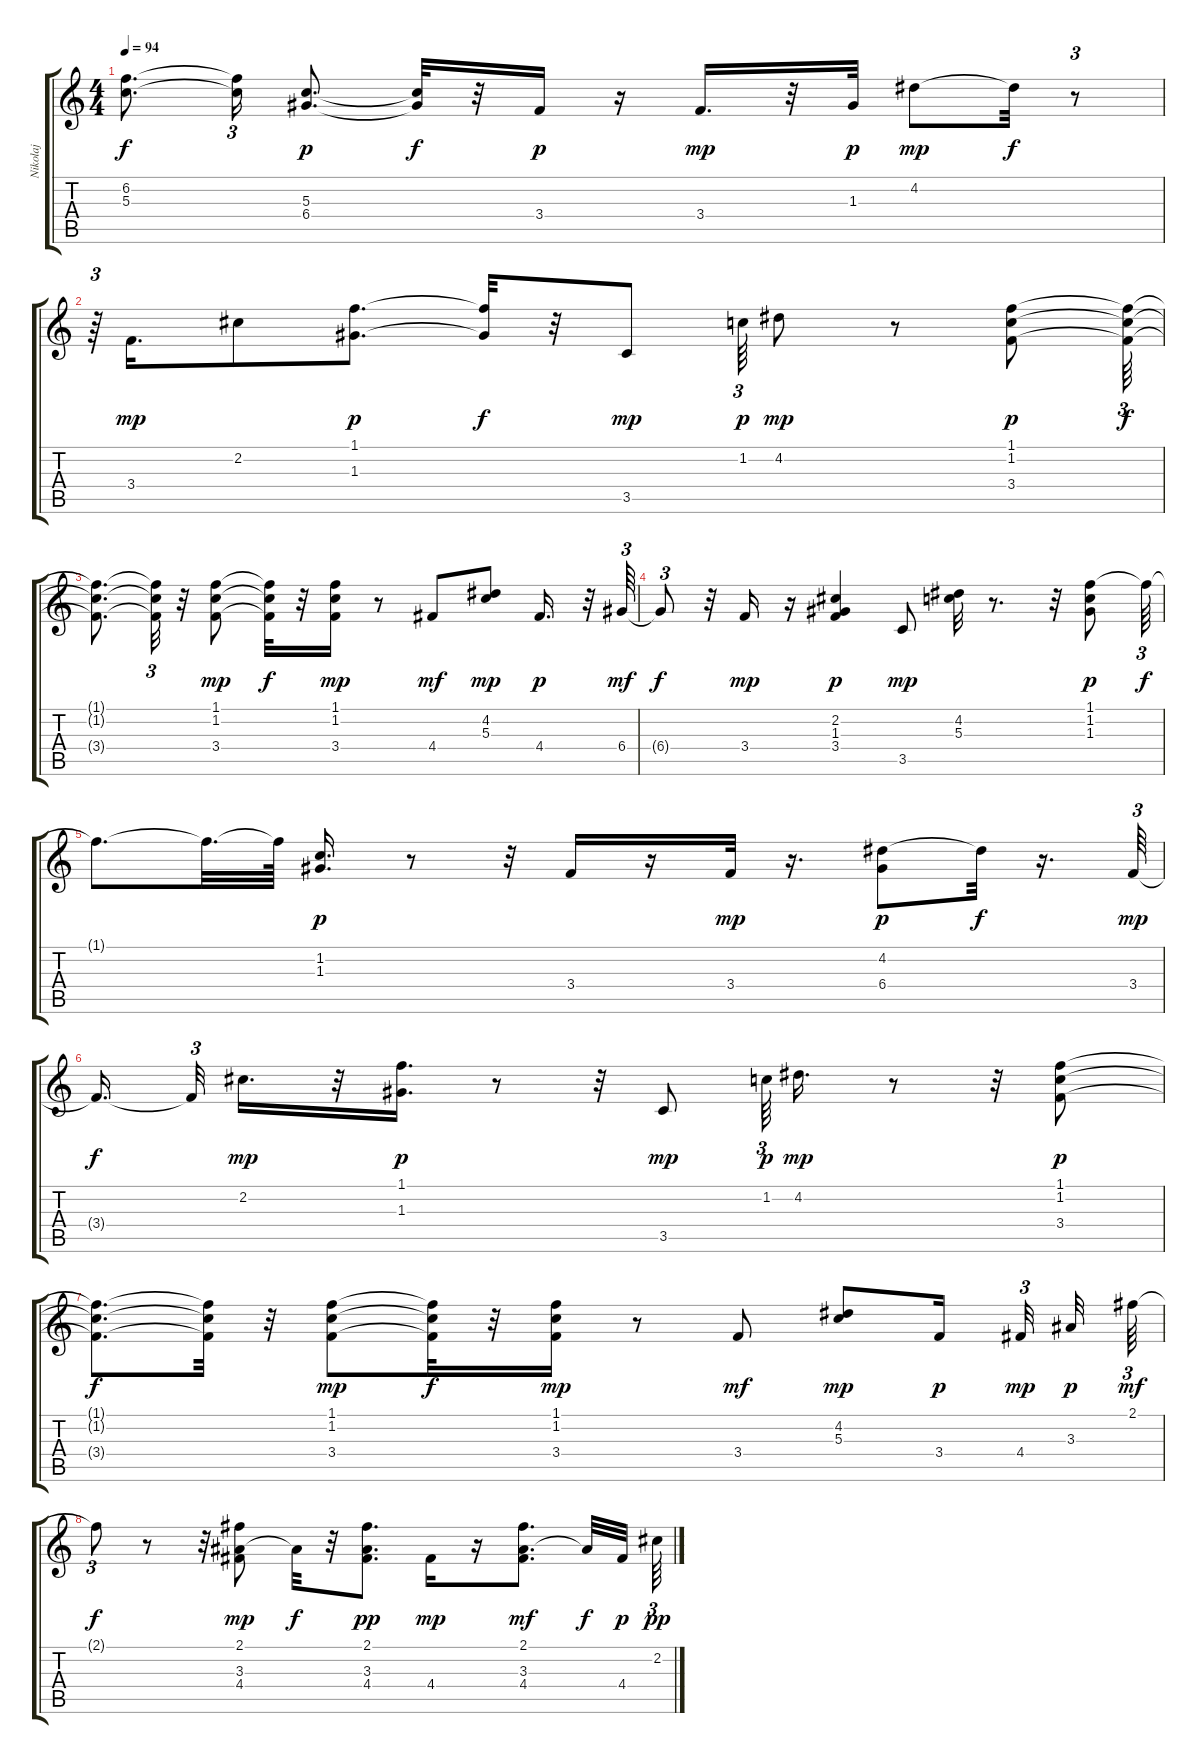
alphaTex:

\track ("Nikolaj" "Nikolaj") {instrument acousticguitarsteel}
\staff {score tabs}
\tuning (E4 B3 G3 D3 A2 E2) {hide}
\ts (4 4)
\tempo 94
\clef g2
\ks c
(6.2{t} 5.3{t}).8{d dy f} (6.2{t} 5.3{t}).16{tu (3 2)} (5.3 6.4).8{d dy p} (5.3{t} 6.4{t}).32{dy f} r.32 3.4.16{dy p} r.16 3.4.16{d dy mp} r.32 1.3.32{dy p} 4.2.8{dy mp} 4.2{t}.32{dy f} r.8{tu (3 2)} |
r.64{tu (3 2)} 3.4.16{d dy mp} 2.2.8 (1.1 1.3).8{d dy p} (1.1{t} 1.3{t}).32{dy f} r.32 3.5.8{dy mp} 1.2.64{tu (3 2) dy p} 4.2.8{dy mp} r.8 (1.1 1.2 3.4).8{dy p} (1.1{t} 1.2{t} 3.4{t}).64{tu (3 2) dy f} |
(1.1{t} 1.2{t} 3.4{t}).8{d} (1.1{t} 1.2{t} 3.4{t}).32{tu (3 2)} r.32 (1.1 1.2 3.4).8{dy mp} (1.1{t} 1.2{t} 3.4{t}).32{dy f} r.32 (1.1 1.2 3.4).16{dy mp} r.8 4.4.8{dy mf} (4.2 5.3).8{dy mp} 4.4.16{d dy p} r.32 6.4.64{tu (3 2) dy mf} |
6.4{t}.8{tu (3 2) dy f} r.32 3.4.16{dy mp} r.16 (2.2 1.3 3.4).4{dy p} 3.5.8{dy mp} (4.2 5.3).32 r.8{d} r.32 (1.1 1.2 1.3).8{dy p} 1.1{t}.64{tu (3 2) dy f} |
1.1{t}.8{d} 1.1{t}.32{d} 1.1{t}.64 (1.2 1.3).16{d dy p} r.8 r.32 3.4.16 r.16 3.4.32{dy mp} r.16{d} (4.2 6.4).8{dy p} 4.2{t}.32{dy f} r.16{d} 3.4.64{tu (3 2) dy mp} |
3.4{t}.16{d dy f beam splitsecondary} 3.4{t}.32{tu (3 2)} 2.2.16{d dy mp} r.32 (1.1 1.3).16{d dy p} r.8 r.32 3.5.8{dy mp} 1.2.64{tu (3 2) dy p} 4.2.16{d dy mp} r.8 r.32 (1.1 1.2 3.4).8{dy p} |
(1.1{t} 1.2{t} 3.4{t}).8{d dy f} (1.1{t} 1.2{t} 3.4{t}).32 r.32 (1.1 1.2 3.4).8{dy mp} (1.1{t} 1.2{t} 3.4{t}).32{dy f} r.32 (1.1 1.2 3.4).16{dy mp} r.8 3.4.8{dy mf} (4.2 5.3).8{dy mp} 3.4.16{dy p beam splitsecondary} 4.4.32{tu (3 2) dy mp beam splitsecondary} 3.3.32{dy p} 2.1.64{tu (3 2) dy mf} |
2.1{t}.8{tu (3 2) dy f} r.8 r.32 (2.1 3.3 4.4).8{dy mp} 3.3{t}.32{dy f} r.32 (2.1 3.3 4.4).8{d dy pp} 4.4.16{dy mp} r.16 (2.1 3.3 4.4).8{d dy mf} 3.3{t}.32{dy f} 4.4.32{dy p beam splitsecondary} 2.2.64{tu (3 2) dy pp}
